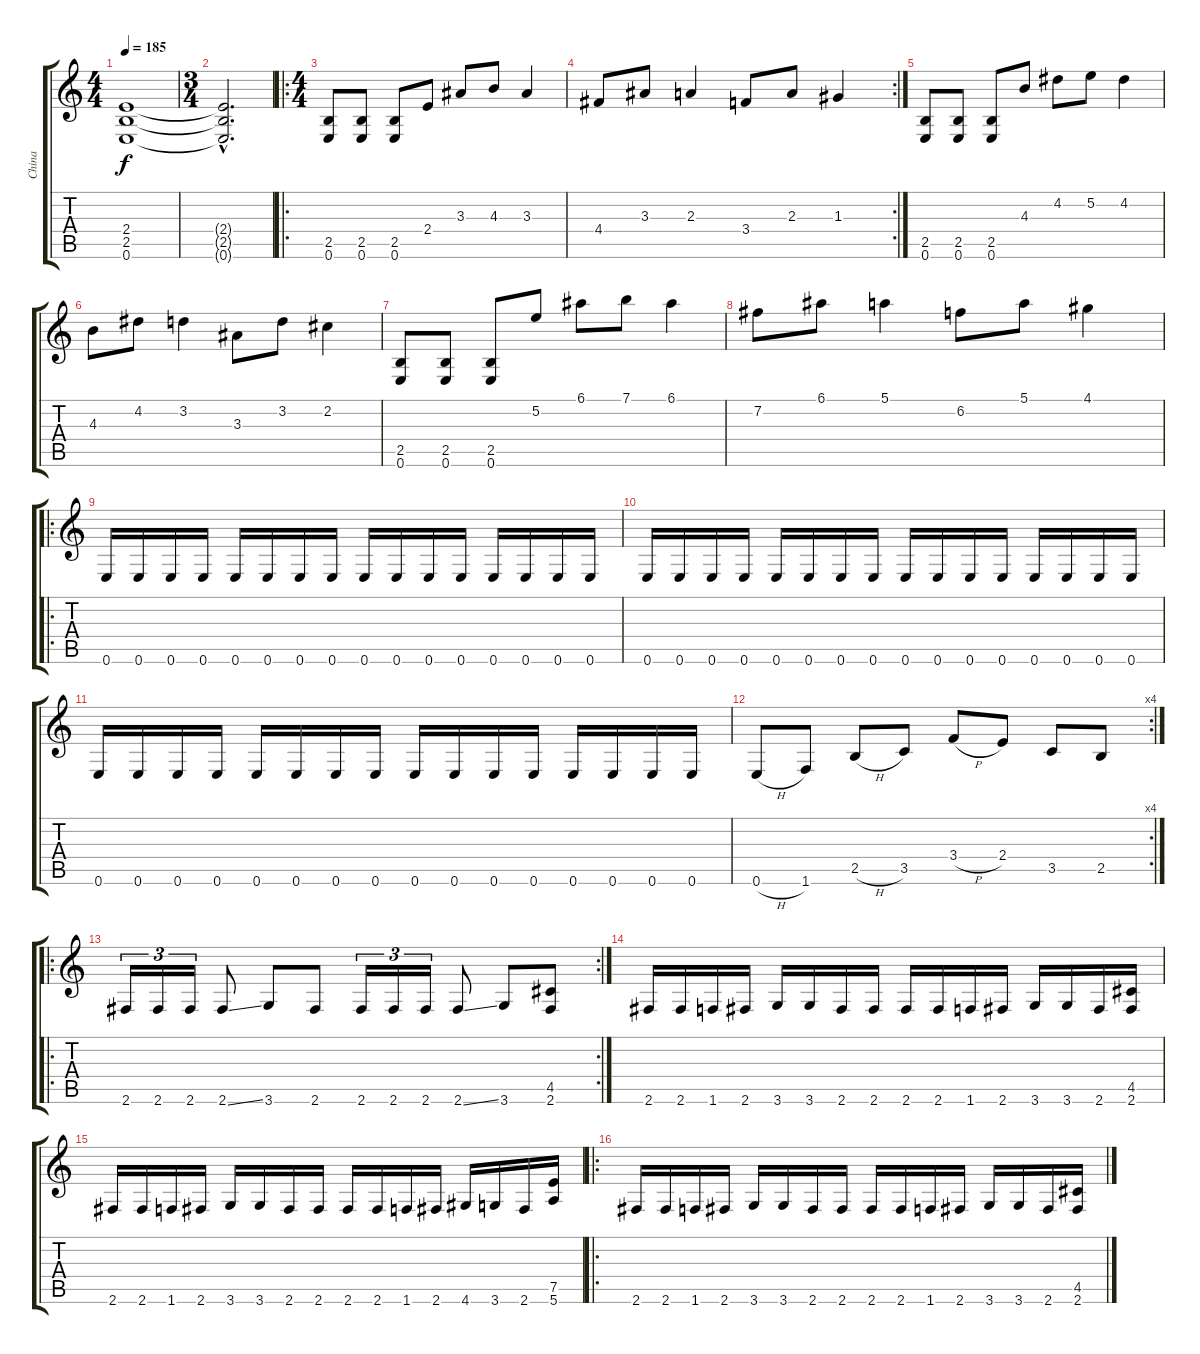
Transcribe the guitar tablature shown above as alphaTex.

\track ("China" "China") {instrument distortionguitar}
\staff {score tabs}
\tuning (E4 B3 G3 D3 A2 E2) {hide}
\ts (4 4)
\tempo 185
\clef g2
\ks c
(2.4{t} 2.5{t} 0.6{t}).1{dy f} |
\ts (3 4)
(2.4{hac t} 2.5{hac t} 0.6{hac t}).2{d} |
\ro
\ts (4 4)
(2.5 0.6).8 (2.5 0.6).8 (2.5 0.6).8 2.4.8 3.3.8 4.3.8 3.3.4 |
\rc 2
4.4.8 3.3.8 2.3.4 3.4.8 2.3.8 1.3.4 |
(2.5 0.6).8 (2.5 0.6).8 (2.5 0.6).8 4.3.8 4.2.8 5.2.8 4.2.4 |
4.3.8 4.2.8 3.2.4 3.3.8 3.2.8 2.2.4 |
(2.5 0.6).8 (2.5 0.6).8 (2.5 0.6).8 5.2.8 6.1.8 7.1.8 6.1.4 |
7.2.8 6.1.8 5.1.4 6.2.8 5.1.8 4.1.4 |
\ro
0.6.16 0.6.16 0.6.16 0.6.16 0.6.16 0.6.16 0.6.16 0.6.16 0.6.16 0.6.16 0.6.16 0.6.16 0.6.16 0.6.16 0.6.16 0.6.16 |
0.6.16 0.6.16 0.6.16 0.6.16 0.6.16 0.6.16 0.6.16 0.6.16 0.6.16 0.6.16 0.6.16 0.6.16 0.6.16 0.6.16 0.6.16 0.6.16 |
0.6.16 0.6.16 0.6.16 0.6.16 0.6.16 0.6.16 0.6.16 0.6.16 0.6.16 0.6.16 0.6.16 0.6.16 0.6.16 0.6.16 0.6.16 0.6.16 |
\rc 4
0.6{h}.8 1.6.8 2.5{h}.8 3.5.8 3.4{h}.8 2.4.8 3.5.8 2.5.8 |
\ro
\rc 2
2.6.16{tu (3 2)} 2.6.16{tu (3 2)} 2.6.16{tu (3 2)} 2.6{ss}.8 3.6.8 2.6.8 2.6.16{tu (3 2)} 2.6.16{tu (3 2)} 2.6.16{tu (3 2)} 2.6{ss}.8 3.6.8 (4.5 2.6).8 |
2.6.16 2.6.16 1.6.16 2.6.16 3.6.16 3.6.16 2.6.16 2.6.16 2.6.16 2.6.16 1.6.16 2.6.16 3.6.16 3.6.16 2.6.16 (4.5 2.6).16 |
2.6.16 2.6.16 1.6.16 2.6.16 3.6.16 3.6.16 2.6.16 2.6.16 2.6.16 2.6.16 1.6.16 2.6.16 4.6.16 3.6.16 2.6.16 (7.5 5.6).16 |
\ro
2.6.16 2.6.16 1.6.16 2.6.16 3.6.16 3.6.16 2.6.16 2.6.16 2.6.16 2.6.16 1.6.16 2.6.16 3.6.16 3.6.16 2.6.16 (4.5 2.6).16
